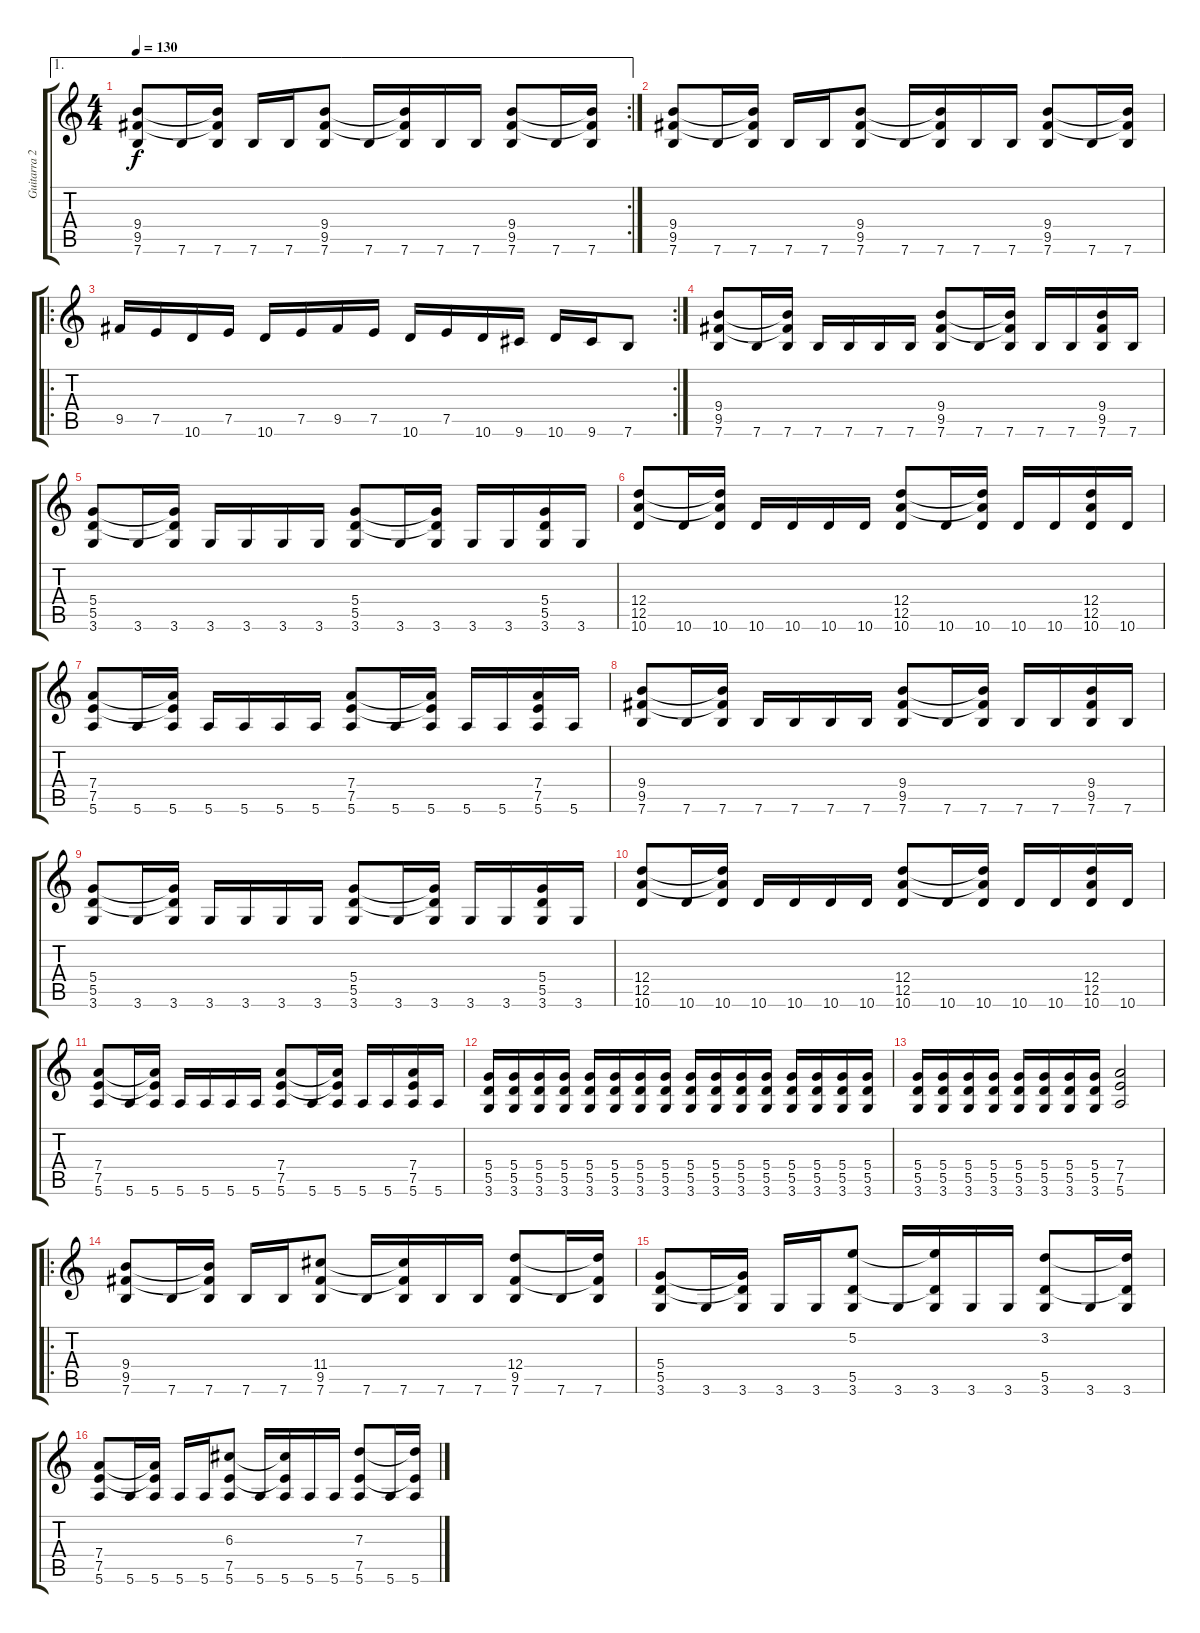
\track ("Guitarra 2" "Guitarra 2") {instrument distortionguitar}
\staff {score tabs}
\tuning (E4 B3 G3 D3 A2 E2) {hide}
\ae 1
\rc 2
\ts (4 4)
\tempo 130
\clef g2
\ks c
(9.4 9.5 7.6).8{dy f} 7.6.16 (9.4{t} 9.5{t} 7.6).16 7.6.16 7.6.16 (9.4 9.5 7.6).8 7.6.16 (9.4{t} 9.5{t} 7.6).16 7.6.16 7.6.16 (9.4 9.5 7.6).8 7.6.16 (9.4{t} 9.5{t} 7.6).16 |
(9.4 9.5 7.6).8 7.6.16 (9.4{t} 9.5{t} 7.6).16 7.6.16 7.6.16 (9.4 9.5 7.6).8 7.6.16 (9.4{t} 9.5{t} 7.6).16 7.6.16 7.6.16 (9.4 9.5 7.6).8 7.6.16 (9.4{t} 9.5{t} 7.6).16 |
\ro
\rc 2
9.5.16 7.5.16 10.6.16 7.5.16 10.6.16 7.5.16 9.5.16 7.5.16 10.6.16 7.5.16 10.6.16 9.6.16 10.6.16 9.6.16 7.6.8 |
(9.4 9.5 7.6).8 7.6.16 (9.4{t} 9.5{t} 7.6).16 7.6.16 7.6.16 7.6.16 7.6.16 (9.4 9.5 7.6).8 7.6.16 (9.4{t} 9.5{t} 7.6).16 7.6.16 7.6.16 (9.4 9.5 7.6).16 7.6.16 |
(5.4 5.5 3.6).8 3.6.16 (5.4{t} 5.5{t} 3.6).16 3.6.16 3.6.16 3.6.16 3.6.16 (5.4 5.5 3.6).8 3.6.16 (5.4{t} 5.5{t} 3.6).16 3.6.16 3.6.16 (5.4 5.5 3.6).16 3.6.16 |
(12.4 12.5 10.6).8 10.6.16 (12.4{t} 12.5{t} 10.6).16 10.6.16 10.6.16 10.6.16 10.6.16 (12.4 12.5 10.6).8 10.6.16 (12.4{t} 12.5{t} 10.6).16 10.6.16 10.6.16 (12.4 12.5 10.6).16 10.6.16 |
(7.4 7.5 5.6).8 5.6.16 (7.4{t} 7.5{t} 5.6).16 5.6.16 5.6.16 5.6.16 5.6.16 (7.4 7.5 5.6).8 5.6.16 (7.4{t} 7.5{t} 5.6).16 5.6.16 5.6.16 (7.4 7.5 5.6).16 5.6.16 |
(9.4 9.5 7.6).8 7.6.16 (9.4{t} 9.5{t} 7.6).16 7.6.16 7.6.16 7.6.16 7.6.16 (9.4 9.5 7.6).8 7.6.16 (9.4{t} 9.5{t} 7.6).16 7.6.16 7.6.16 (9.4 9.5 7.6).16 7.6.16 |
(5.4 5.5 3.6).8 3.6.16 (5.4{t} 5.5{t} 3.6).16 3.6.16 3.6.16 3.6.16 3.6.16 (5.4 5.5 3.6).8 3.6.16 (5.4{t} 5.5{t} 3.6).16 3.6.16 3.6.16 (5.4 5.5 3.6).16 3.6.16 |
(12.4 12.5 10.6).8 10.6.16 (12.4{t} 12.5{t} 10.6).16 10.6.16 10.6.16 10.6.16 10.6.16 (12.4 12.5 10.6).8 10.6.16 (12.4{t} 12.5{t} 10.6).16 10.6.16 10.6.16 (12.4 12.5 10.6).16 10.6.16 |
(7.4 7.5 5.6).8 5.6.16 (7.4{t} 7.5{t} 5.6).16 5.6.16 5.6.16 5.6.16 5.6.16 (7.4 7.5 5.6).8 5.6.16 (7.4{t} 7.5{t} 5.6).16 5.6.16 5.6.16 (7.4 7.5 5.6).16 5.6.16 |
(5.4 5.5 3.6).16{volume 3} (5.4 5.5 3.6).16 (5.4 5.5 3.6).16{volume 4} (5.4 5.5 3.6).16 (5.4 5.5 3.6).16{volume 5} (5.4 5.5 3.6).16 (5.4 5.5 3.6).16{volume 6} (5.4 5.5 3.6).16 (5.4 5.5 3.6).16{volume 7} (5.4 5.5 3.6).16 (5.4 5.5 3.6).16{volume 8} (5.4 5.5 3.6).16 (5.4 5.5 3.6).16{volume 9} (5.4 5.5 3.6).16 (5.4 5.5 3.6).16{volume 10} (5.4 5.5 3.6).16 |
(5.4 5.5 3.6).16{volume 11} (5.4 5.5 3.6).16 (5.4 5.5 3.6).16{volume 12} (5.4 5.5 3.6).16 (5.4 5.5 3.6).16{volume 13} (5.4 5.5 3.6).16 (5.4 5.5 3.6).16{volume 14} (5.4 5.5 3.6).16 (7.4 7.5 5.6).2 |
\ro
(9.4 9.5 7.6).8 7.6.16 (9.4{t} 9.5{t} 7.6).16 7.6.16 7.6.16 (11.4 9.5 7.6).8 7.6.16 (11.4{t} 9.5{t} 7.6).16 7.6.16 7.6.16 (12.4 9.5 7.6).8 7.6.16 (12.4{t} 9.5{t} 7.6).16 |
(5.4 5.5 3.6).8 3.6.16 (5.4{t} 5.5{t} 3.6).16 3.6.16 3.6.16 (5.2 5.5 3.6).8 3.6.16 (5.2{t} 5.5{t} 3.6).16 3.6.16 3.6.16 (3.2 5.5 3.6).8 3.6.16 (3.2{t} 5.5{t} 3.6).16 |
(7.4 7.5 5.6).8 5.6.16 (7.4{t} 7.5{t} 5.6).16 5.6.16 5.6.16 (6.3 7.5 5.6).8 5.6.16 (6.3{t} 7.5{t} 5.6).16 5.6.16 5.6.16 (7.3 7.5 5.6).8 5.6.16 (7.3{t} 7.5{t} 5.6).16
